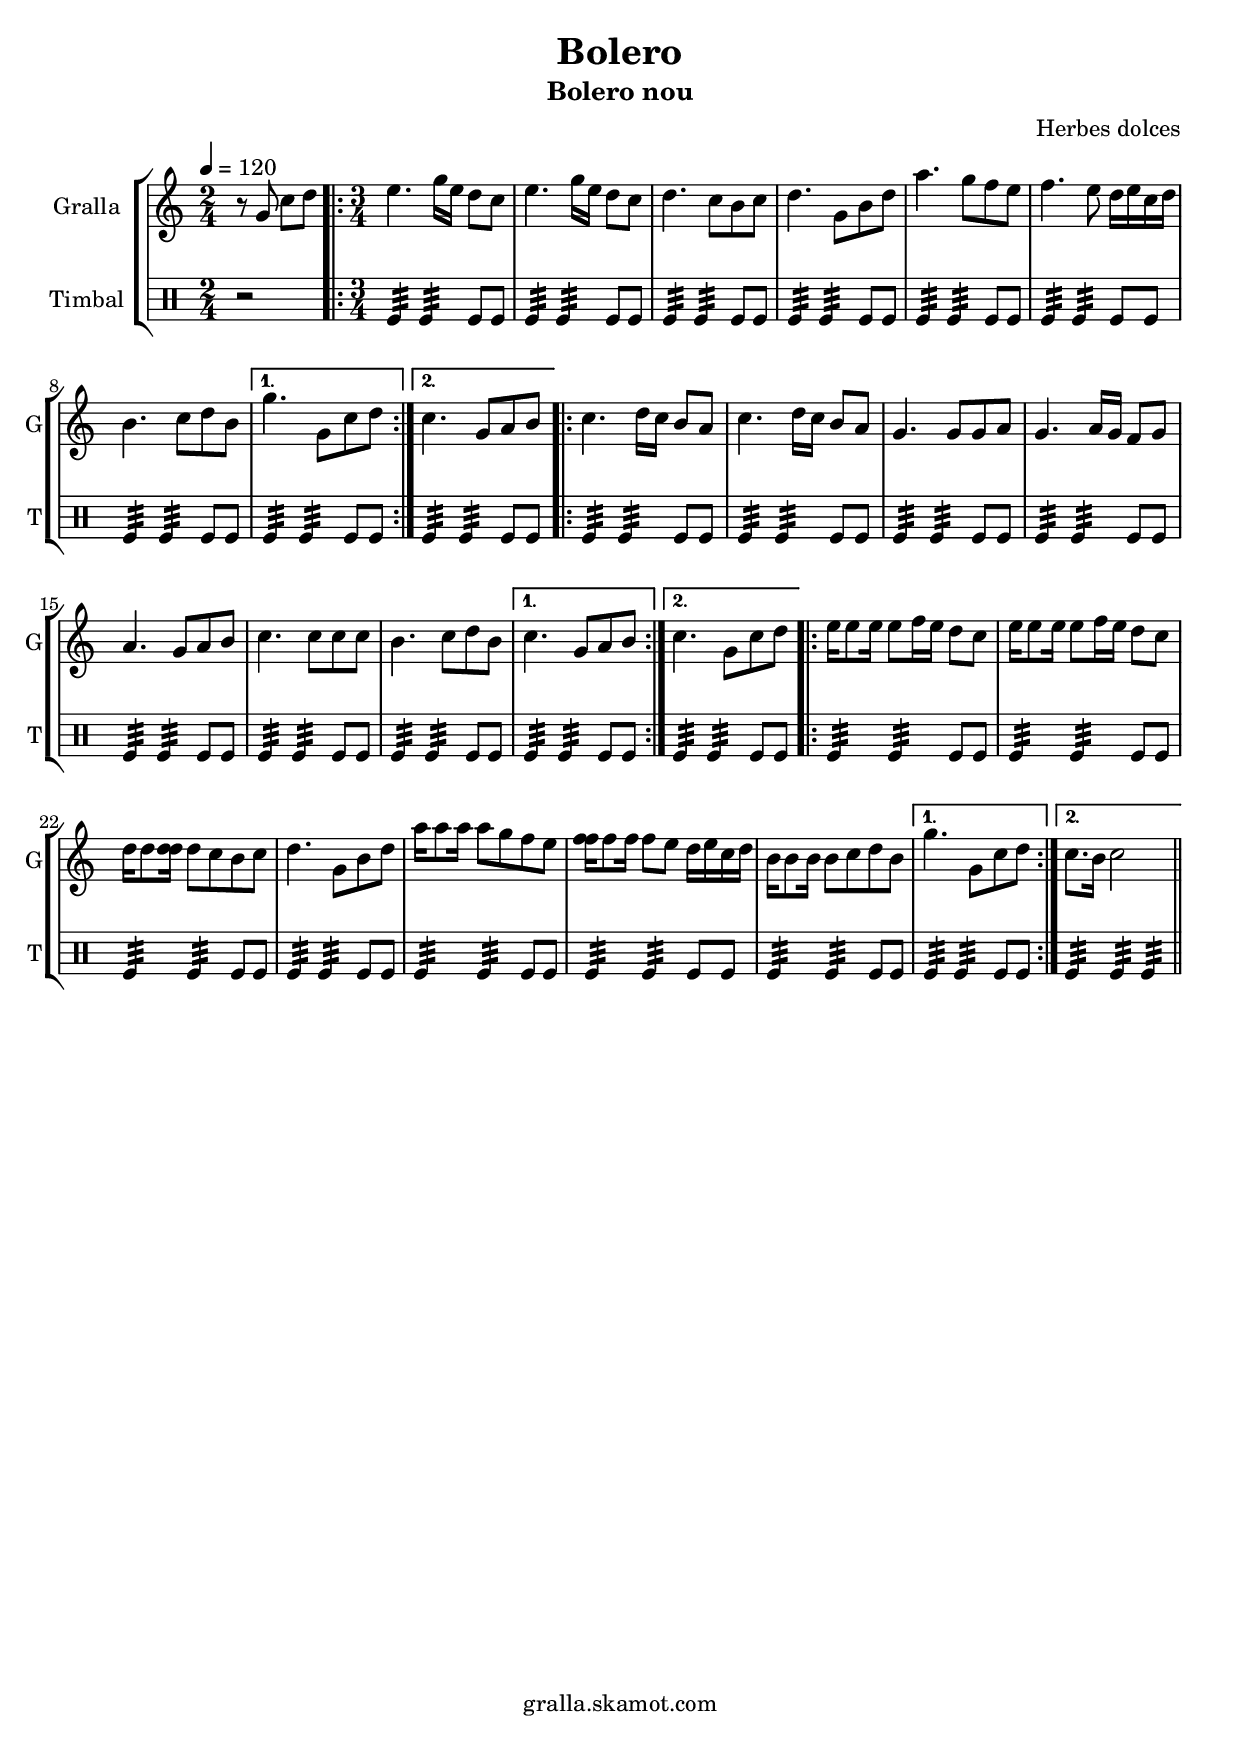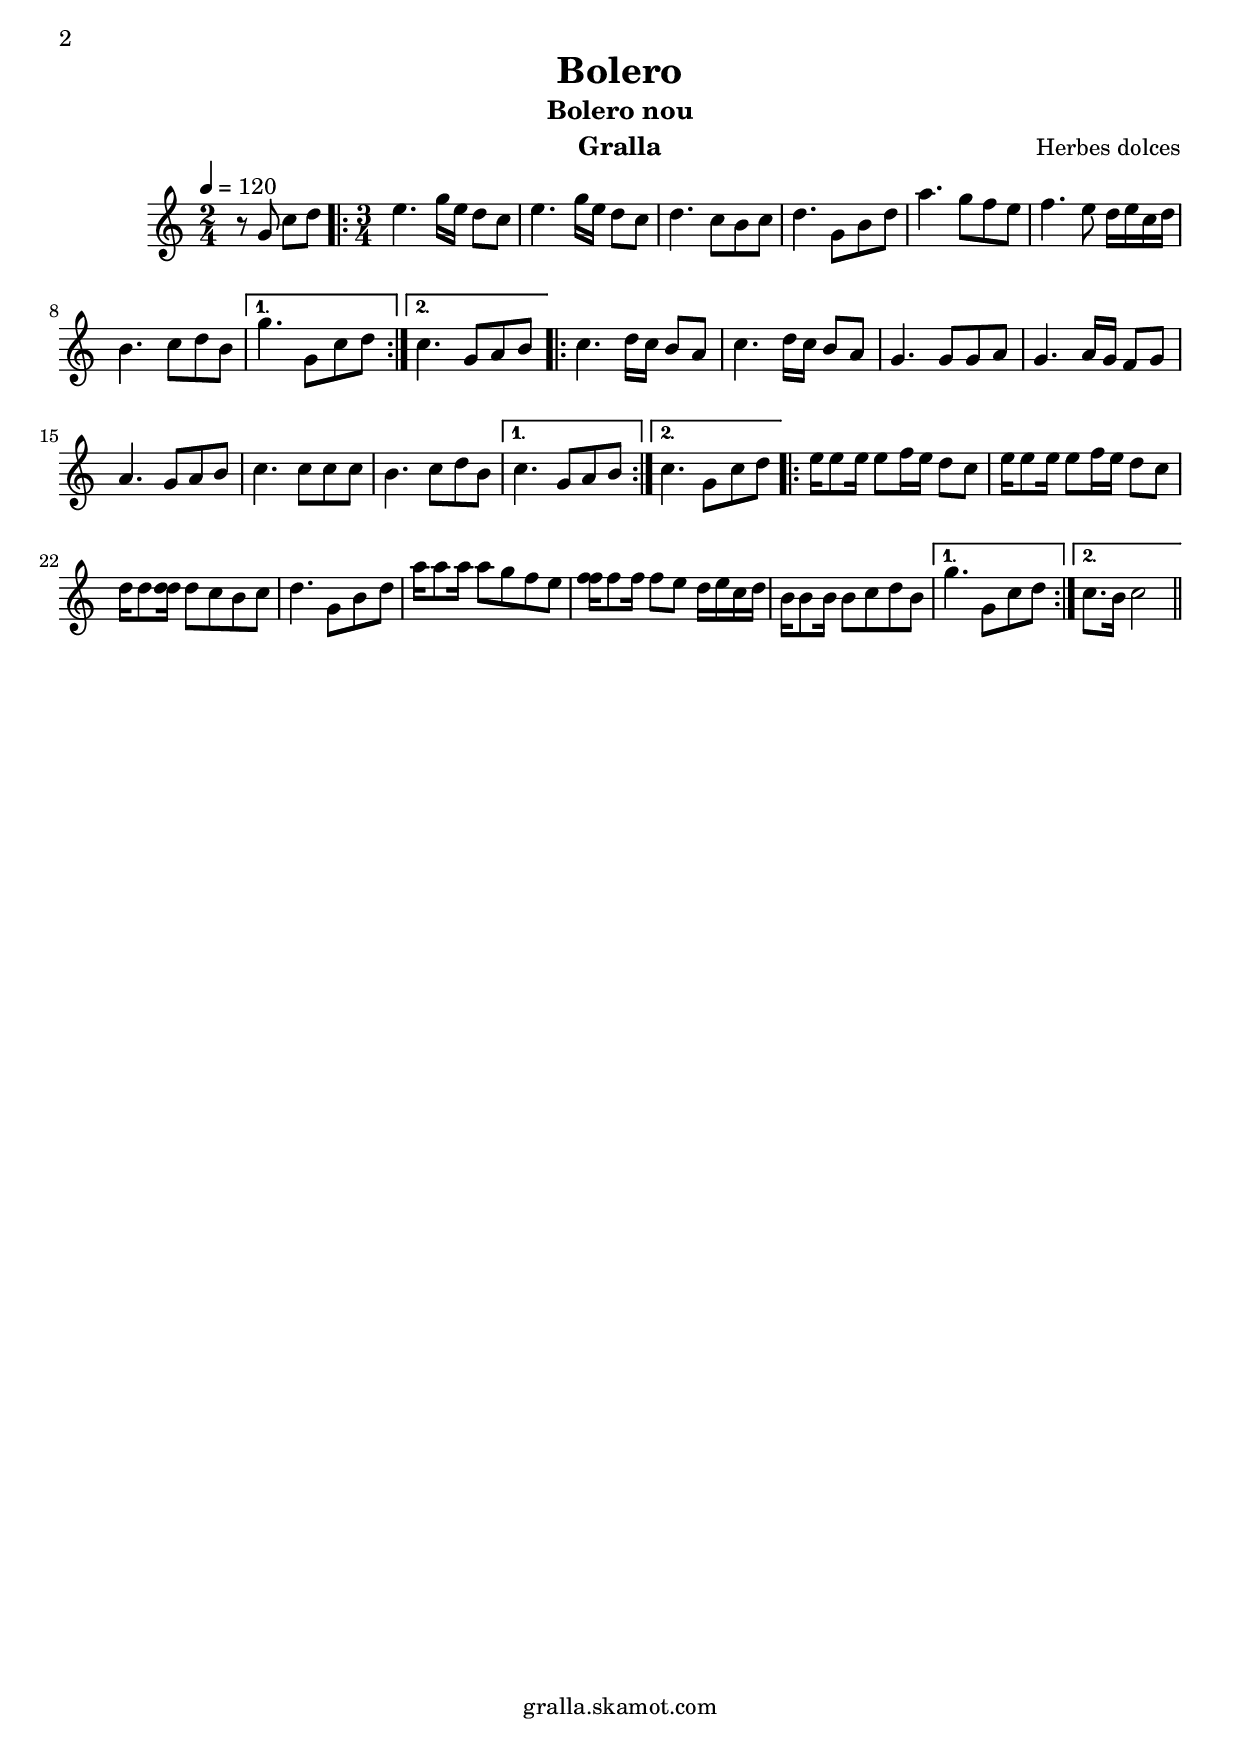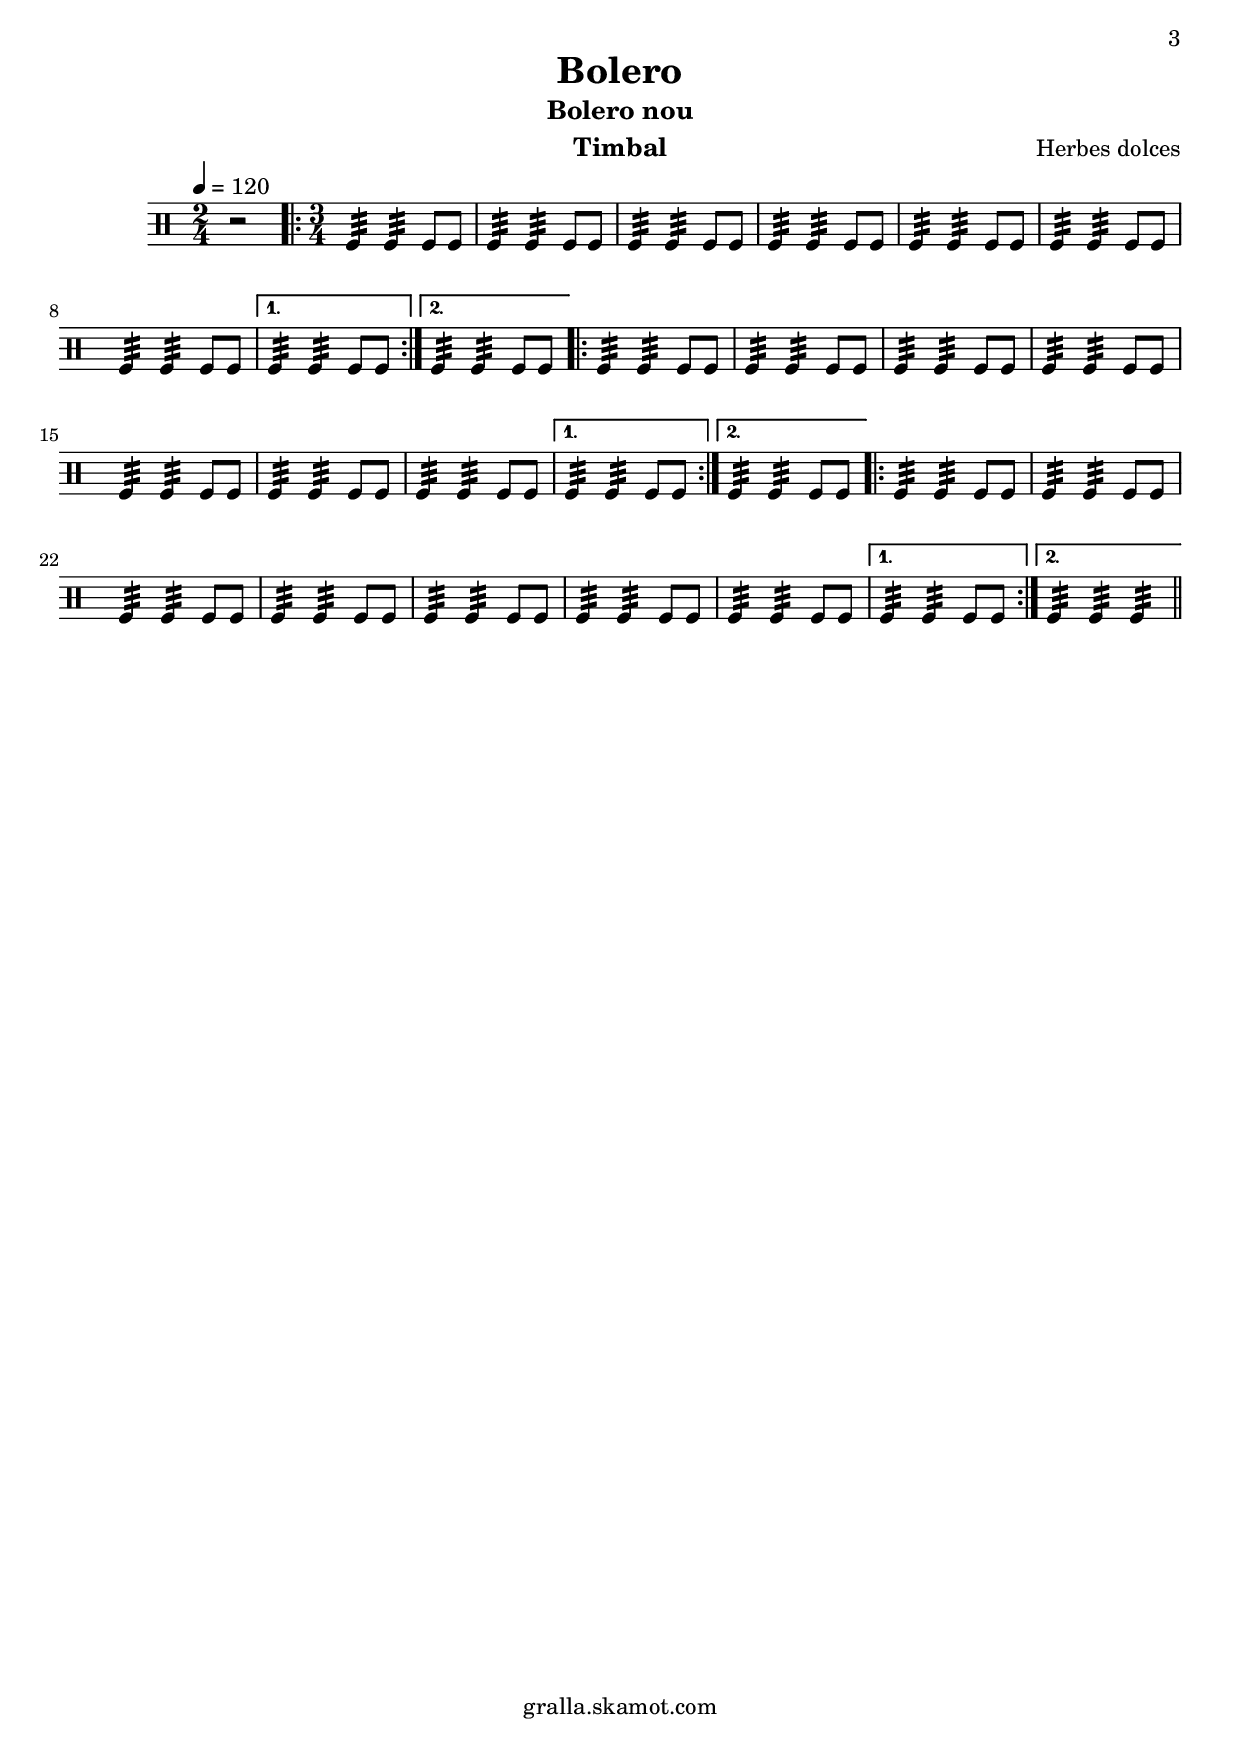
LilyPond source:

\version "2.16.2"

\header {
  dedication=""
  title="Bolero"
  subtitle="Bolero nou"
  subsubtitle=""
  poet=""
  meter=""
  piece=""
  composer="Herbes dolces"
  arranger=""
  opus=""
  instrument=""
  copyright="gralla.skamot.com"
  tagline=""
}

liniaroAa =
\relative g'
{
  \tempo 4=120
  \clef treble
  \key c \major
  \time 2/4
  r8 g c d  |
  \time 3/4   \repeat volta 2 { e4. g16 e d8 c  |
  e4. g16 e d8 c  |
  d4. c8 b c  |
  %05
  d4. g,8 b d  |
  a'4. g8 f e  |
  f4. e8 d16 e c d  |
  b4. c8 d b }
  \alternative { { g'4. g,8 c d }
  %10
  { c4. g8 a b } }
  \repeat volta 2 { c4. d16 c b8 a  |
  c4. d16 c b8 a  |
  g4. g8 g a  |
  g4. a16 g f8 g  |
  %15
  a4. g8 a b  |
  c4. c8 c c  |
  b4. c8 d b }
  \alternative { { c4. g8 a b }
  { c4. g8 c d } }
  %20
  \repeat volta 2 { e16 e8 e16 e8 f16 e d8 c  |
  e16 e8 e16 e8 f16 e d8 c  |
  d16 d8 <d d>16 d8 c b c  |
  d4. g,8 b d  |
  a'16 a8 a16 a8 g f e  |
  %25
  <f f>16 f8 f16 f8 e d16 e c d  |
  b16 b8 b16 b8 c d b }
  \alternative { { g'4. g,8 c d }
  { c8. b16 c2 } } \bar "||"
}

liniaroAb =
\drummode
{
  \tempo 4=120
  \time 2/4
  r2  |
  \time 3/4   \repeat volta 2 { tomfl4:32 tomfl:32 tomfl8 tomfl  |
  tomfl4:32 tomfl:32 tomfl8 tomfl  |
  tomfl4:32 tomfl:32 tomfl8 tomfl  |
  %05
  tomfl4:32 tomfl:32 tomfl8 tomfl  |
  tomfl4:32 tomfl:32 tomfl8 tomfl  |
  tomfl4:32 tomfl:32 tomfl8 tomfl  |
  tomfl4:32 tomfl:32 tomfl8 tomfl }
  \alternative { { tomfl4:32 tomfl:32 tomfl8 tomfl }
  %10
  { tomfl4:32 tomfl:32 tomfl8 tomfl } }
  \repeat volta 2 { tomfl4:32 tomfl:32 tomfl8 tomfl  |
  tomfl4:32 tomfl:32 tomfl8 tomfl  |
  tomfl4:32 tomfl:32 tomfl8 tomfl  |
  tomfl4:32 tomfl:32 tomfl8 tomfl  |
  %15
  tomfl4:32 tomfl:32 tomfl8 tomfl  |
  tomfl4:32 tomfl:32 tomfl8 tomfl  |
  tomfl4:32 tomfl:32 tomfl8 tomfl }
  \alternative { { tomfl4:32 tomfl:32 tomfl8 tomfl }
  { tomfl4:32 tomfl:32 tomfl8 tomfl } }
  %20
  \repeat volta 2 { tomfl4:32 tomfl:32 tomfl8 tomfl  |
  tomfl4:32 tomfl:32 tomfl8 tomfl  |
  tomfl4:32 tomfl:32 tomfl8 tomfl  |
  tomfl4:32 tomfl:32 tomfl8 tomfl  |
  tomfl4:32 tomfl:32 tomfl8 tomfl  |
  %25
  tomfl4:32 tomfl:32 tomfl8 tomfl  |
  tomfl4:32 tomfl:32 tomfl8 tomfl }
  \alternative { { tomfl4:32 tomfl:32 tomfl8 tomfl }
  { tomfl4:32 tomfl:32 tomfl:32 } } \bar "||"
}

\bookpart {
  \score {
    \new StaffGroup {
      \override Score.RehearsalMark #'self-alignment-X = #LEFT
      <<
        \new Staff \with {instrumentName = #"Gralla" shortInstrumentName = #"G"} \liniaroAa
        \new DrumStaff \with {instrumentName = #"Timbal" shortInstrumentName = #"T"} \liniaroAb
      >>
    }
    \layout {}
  }
  \score { \unfoldRepeats
    \new StaffGroup {
      \override Score.RehearsalMark #'self-alignment-X = #LEFT
      <<
        \new Staff \with {instrumentName = #"Gralla" shortInstrumentName = #"G"} \liniaroAa
        \new DrumStaff \with {instrumentName = #"Timbal" shortInstrumentName = #"T"} \liniaroAb
      >>
    }
    \midi {
      \set Staff.midiInstrument = "oboe"
      \set DrumStaff.midiInstrument = "drums"
    }
  }
}

\bookpart {
  \header {instrument="Gralla"}
  \score {
    \new StaffGroup {
      \override Score.RehearsalMark #'self-alignment-X = #LEFT
      <<
        \new Staff \liniaroAa
      >>
    }
    \layout {}
  }
  \score { \unfoldRepeats
    \new StaffGroup {
      \override Score.RehearsalMark #'self-alignment-X = #LEFT
      <<
        \new Staff \liniaroAa
      >>
    }
    \midi {
      \set Staff.midiInstrument = "oboe"
      \set DrumStaff.midiInstrument = "drums"
    }
  }
}

\bookpart {
  \header {instrument="Timbal"}
  \score {
    \new StaffGroup {
      \override Score.RehearsalMark #'self-alignment-X = #LEFT
      <<
        \new DrumStaff \liniaroAb
      >>
    }
    \layout {}
  }
  \score { \unfoldRepeats
    \new StaffGroup {
      \override Score.RehearsalMark #'self-alignment-X = #LEFT
      <<
        \new DrumStaff \liniaroAb
      >>
    }
    \midi {
      \set Staff.midiInstrument = "oboe"
      \set DrumStaff.midiInstrument = "drums"
    }
  }
}

